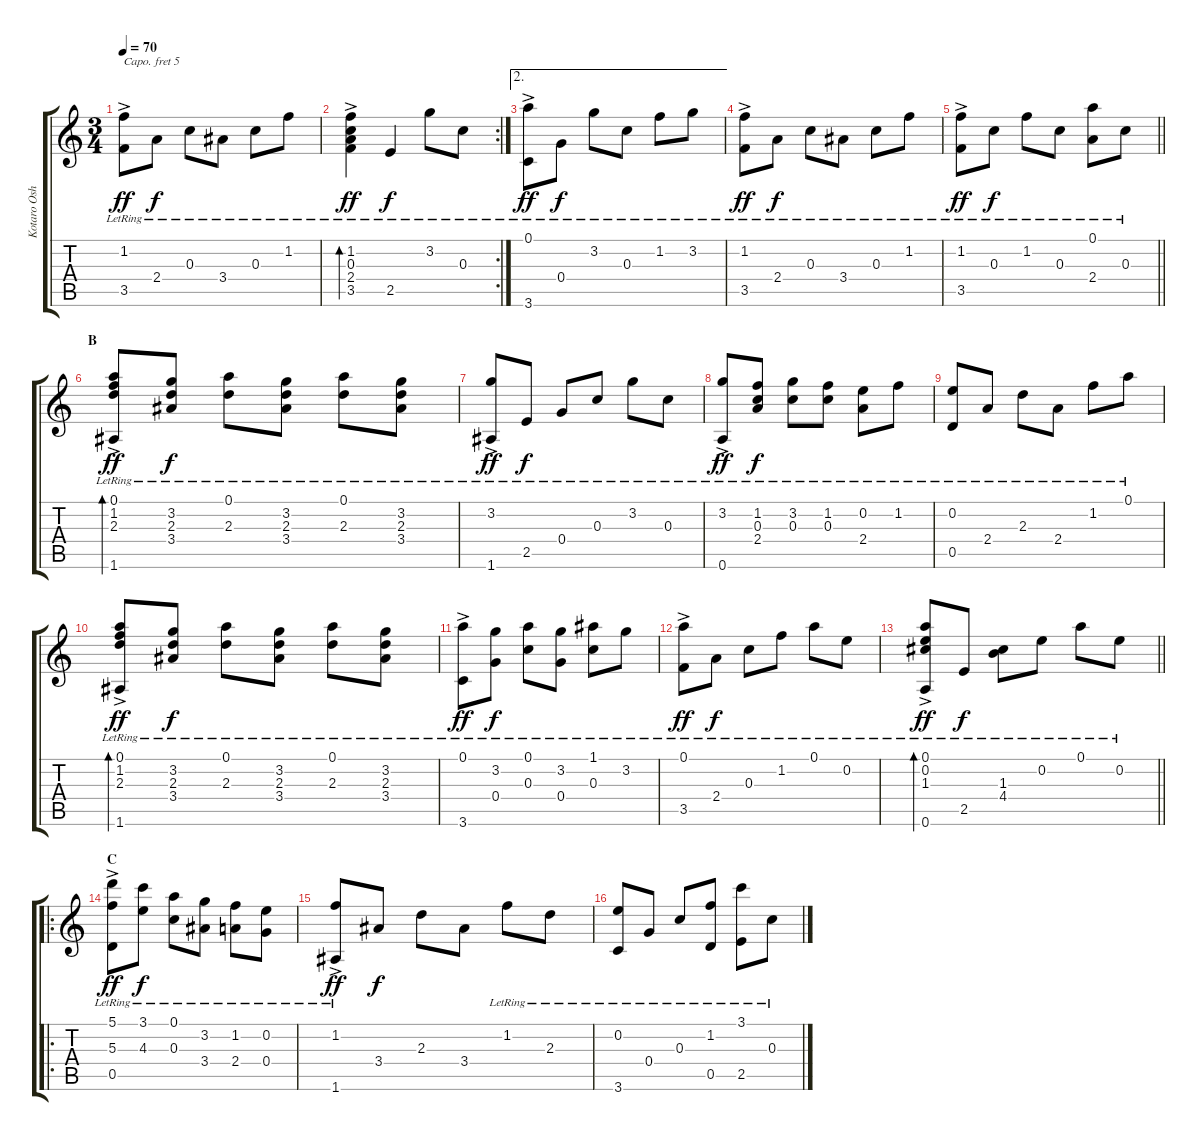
\track ("Kotaro Oshio" "Kotaro Osh") {instrument acousticguitarsteel}
\staff {score tabs}
\capo 5
\tuning (E4 B3 G3 D3 A2 E2) {hide}
\ts (3 4)
\tempo 70
\clef g2
\ks c
(1.2{ac lr} 3.5{ac lr}).8{dy ff} 2.4{lr}.8{dy f} 0.3{lr}.8 3.4{lr}.8 0.3{lr}.8 1.2{lr}.8 |
\rc 2
(1.2{ac lr} 0.3{ac lr} 2.4{ac lr} 3.5{ac lr}).4{bd 60 dy ff} 2.5{lr}.4{dy f} 3.2{lr}.8 0.3{lr}.8 |
\ae 2
(0.1{lr} 3.6{ac lr}).8{dy ff} 0.4{lr}.8{dy f} 3.2{lr}.8 0.3{lr}.8 1.2{lr}.8 3.2{lr}.8 |
(1.2{ac lr} 3.5{ac lr}).8{dy ff} 2.4{lr}.8{dy f} 0.3{lr}.8 3.4{lr}.8 0.3{lr}.8 1.2{lr}.8 |
\barLineRight lightlight
(1.2{lr} 3.5{ac lr}).8{dy ff} 0.3{lr}.8{dy f} 1.2{lr}.8 0.3{lr}.8 (0.1{lr} 2.4{lr}).8 0.3{lr}.8 |
\section ("" "B")
(0.1{lr} 1.2{lr} 2.3{lr} 1.6{ac lr}).8{bd 60 dy ff} (3.2{lr} 2.3{lr} 3.4{lr}).8{dy f} (0.1{lr} 2.3{lr}).8 (3.2{lr} 2.3{lr} 3.4{lr}).8 (0.1{lr} 2.3{lr}).8 (3.2{lr} 2.3{lr} 3.4{lr}).8 |
(3.2{ac lr} 1.6{ac lr}).8{dy ff} 2.5{lr}.8{dy f} 0.4{lr}.8 0.3{lr}.8 3.2{lr}.8 0.3{lr}.8 |
(3.2{lr} 0.6{ac lr}).8{dy ff} (1.2{lr} 0.3{lr} 2.4{lr}).8{dy f} (3.2{lr} 0.3{lr}).8 (1.2{lr} 0.3{lr}).8 (0.2{lr} 2.4{lr}).8 1.2{lr}.8 |
(0.2{lr} 0.5{lr}).8 2.4{lr}.8 2.3{lr}.8 2.4{lr}.8 1.2{lr}.8 0.1{lr}.8 |
(0.1{lr} 1.2{lr} 2.3{lr} 1.6{ac lr}).8{bd 60 dy ff} (3.2{lr} 2.3{lr} 3.4{lr}).8{dy f} (0.1{lr} 2.3{lr}).8 (3.2{lr} 2.3{lr} 3.4{lr}).8 (0.1{lr} 2.3{lr}).8 (3.2{lr} 2.3{lr} 3.4{lr}).8 |
(0.1{lr} 3.6{ac lr}).8{dy ff} (3.2{lr} 0.4{lr}).8{dy f} (0.1{lr} 0.3{lr}).8 (3.2{lr} 0.4{lr}).8 (1.1{lr} 0.3{lr}).8 3.2{lr}.8 |
(0.1{lr} 3.5{ac lr}).8{dy ff} 2.4{lr}.8{dy f} 0.3{lr}.8 1.2{lr}.8 0.1{lr}.8 0.2{lr}.8 |
\barLineRight lightlight
(0.1{lr} 0.2{lr} 1.3{lr} 0.6{ac lr}).8{bd 60 dy ff} 2.5{lr}.8{dy f} (1.3{lr} 4.4{lr}).8 0.2{lr}.8 0.1{lr}.8 0.2{lr}.8 |
\ro
\section ("" "C")
(5.1{lr} 5.3{lr} 0.5{ac lr}).8{dy ff} (3.1{lr} 4.3{lr}).8{dy f} (0.1{lr} 0.3{lr}).8 (3.2{lr} 3.4{lr}).8 (1.2{lr} 2.4{lr}).8 (0.2{lr} 0.4{lr}).8 |
(1.2{ac lr} 1.6{ac lr}).8{dy ff} 3.4.8{dy f} 2.3.8 3.4.8 1.2{lr}.8 2.3{lr}.8 |
(0.2{lr} 3.6{lr}).8 0.4{lr}.8 0.3{lr}.8 (1.2{lr} 0.5{lr}).8 (3.1{lr} 2.5{lr}).8 0.3{lr}.8
